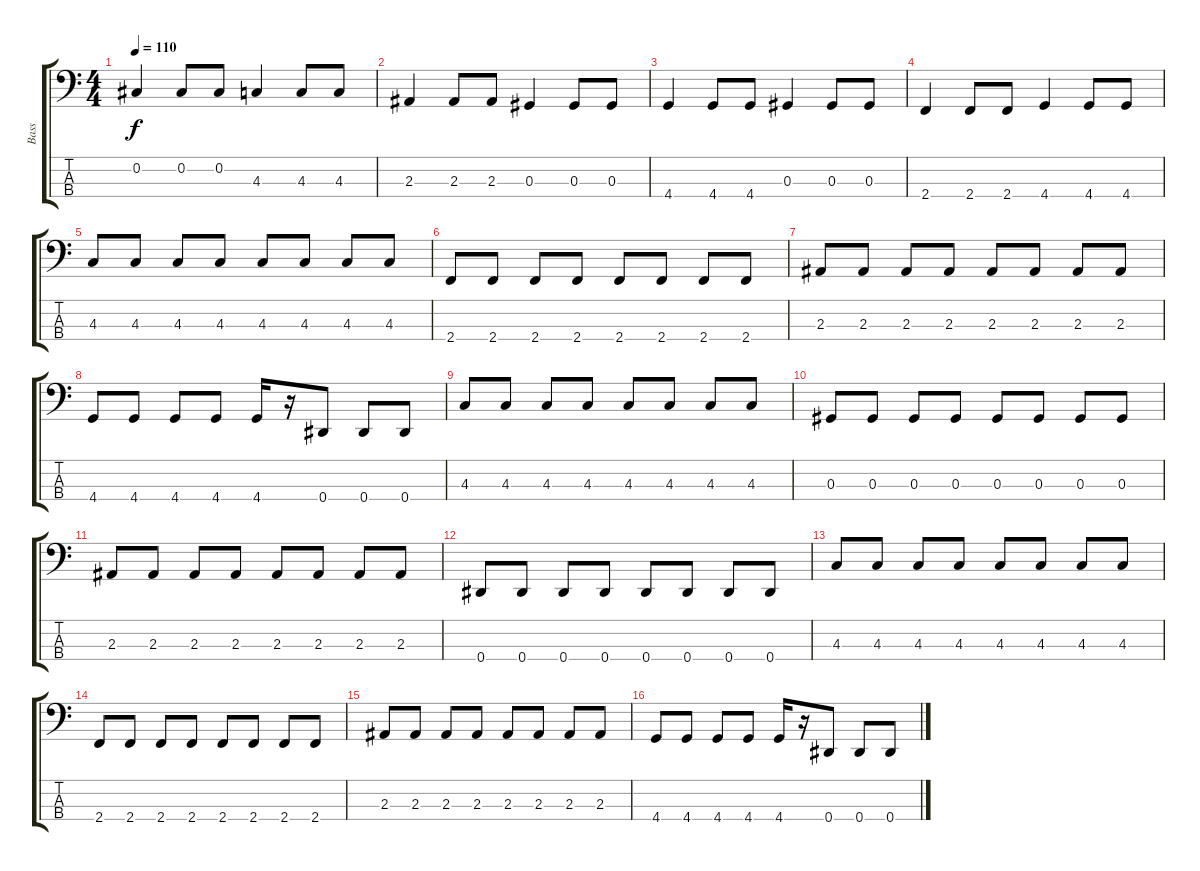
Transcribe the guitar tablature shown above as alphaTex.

\track ("Bass" "Bass") {instrument electricbassfinger}
\staff {score tabs}
\tuning (Gb2 Db2 Ab1 Eb1) {hide}
\ts (4 4)
\tempo 110
\clef f4
\ks c
0.2.4{dy f} 0.2.8 0.2.8 4.3.4 4.3.8 4.3.8 |
2.3.4 2.3.8 2.3.8 0.3.4 0.3.8 0.3.8 |
4.4.4 4.4.8 4.4.8 0.3.4 0.3.8 0.3.8 |
2.4.4 2.4.8 2.4.8 4.4.4 4.4.8 4.4.8 |
4.3.8 4.3.8 4.3.8 4.3.8 4.3.8 4.3.8 4.3.8 4.3.8 |
2.4.8 2.4.8 2.4.8 2.4.8 2.4.8 2.4.8 2.4.8 2.4.8 |
2.3.8 2.3.8 2.3.8 2.3.8 2.3.8 2.3.8 2.3.8 2.3.8 |
4.4.8 4.4.8 4.4.8 4.4.8 4.4.16 r.16 0.4.8 0.4.8 0.4.8 |
4.3.8 4.3.8 4.3.8 4.3.8 4.3.8 4.3.8 4.3.8 4.3.8 |
0.3.8 0.3.8 0.3.8 0.3.8 0.3.8 0.3.8 0.3.8 0.3.8 |
2.3.8 2.3.8 2.3.8 2.3.8 2.3.8 2.3.8 2.3.8 2.3.8 |
0.4.8 0.4.8 0.4.8 0.4.8 0.4.8 0.4.8 0.4.8 0.4.8 |
4.3.8 4.3.8 4.3.8 4.3.8 4.3.8 4.3.8 4.3.8 4.3.8 |
2.4.8 2.4.8 2.4.8 2.4.8 2.4.8 2.4.8 2.4.8 2.4.8 |
2.3.8 2.3.8 2.3.8 2.3.8 2.3.8 2.3.8 2.3.8 2.3.8 |
4.4.8 4.4.8 4.4.8 4.4.8 4.4.16 r.16 0.4.8 0.4.8 0.4.8
